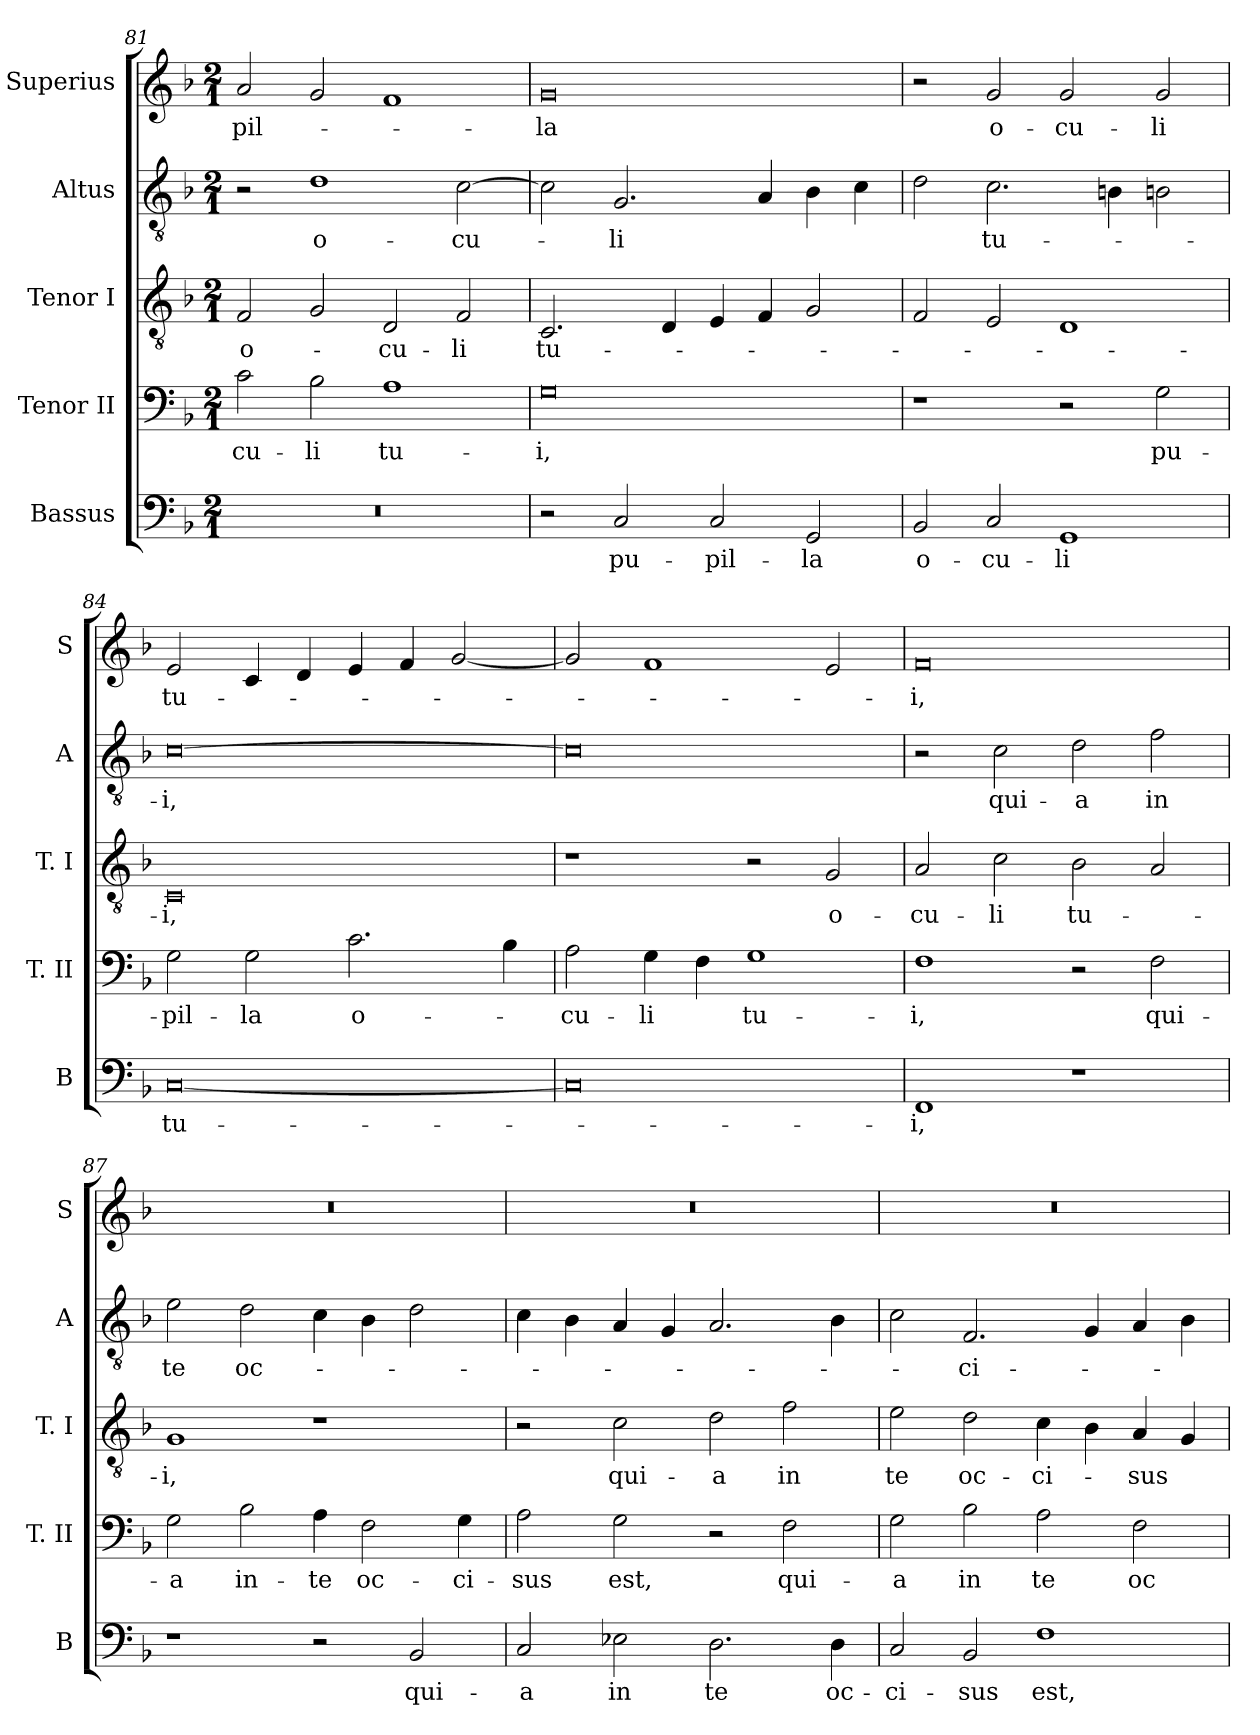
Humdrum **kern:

**kern	**text	**kern	**text	**kern	**text	**kern	**text	**kern	**text
*part5	*part5	*part4	*part4	*part3	*part3	*part2	*part2	*part1	*part1
*staff5	*staff5	*staff4	*staff4	*staff3	*staff3	*staff2	*staff2	*staff1	*staff1
*I"Bassus	*	*I"Tenor II	*	*I"Tenor I	*	*I"Altus	*	*I"Superius	*
*I'B	*	*I'T. II	*	*I'T. I	*	*I'A	*	*I'S	*
*clefF4	*	*clefF4	*	*clefGv2	*	*clefGv2	*	*clefG2	*
*k[b-]	*	*k[b-]	*	*k[b-]	*	*k[b-]	*	*k[b-]	*
*F:	*	*F:	*	*F:	*	*F:	*	*F:	*
*M2/1	*	*M2/1	*	*M2/1	*	*M2/1	*	*M2/1	*
=81	=81	=81	=81	=81	=81	=81	=81	=81	=81
0r	.	2c	-cu-	2F	o-	2r	.	2a	-pil-
.	.	2B-	-li	2G	.	1d	o-	2g	.
.	.	1A	tu-	2D	-cu-	.	.	1f	.
.	.	.	.	2F	-li	[2c	-cu-	.	.
=82	=82	=82	=82	=82	=82	=82	=82	=82	=82
2r	.	0G	-i,	2.C	tu-	2c]	.	0g	-la
2C	pu-	.	.	.	.	2.G	-li	.	.
.	.	.	.	4D	.	.	.	.	.
2C	-pil-	.	.	4E	.	.	.	.	.
.	.	.	.	4F	.	4A	.	.	.
2GG	-la	.	.	2G	.	4B-	.	.	.
.	.	.	.	.	.	4c	.	.	.
=83	=83	=83	=83	=83	=83	=83	=83	=83	=83
2BB-	o-	1r	.	2F	.	2d	.	2r	.
2C	-cu-	.	.	2E	.	2.c	tu-	2g	o-
1GG	-li	2r	.	1D	.	.	.	2g	-cu-
.	.	.	.	.	.	4Bn	.	.	.
.	.	2G	pu-	.	.	2Bn	.	2g	-li
=84	=84	=84	=84	=84	=84	=84	=84	=84	=84
[0C	tu-	2G	-pil-	0C	-i,	[0c	-i,	2e	tu-
.	.	2G	-la	.	.	.	.	4c	.
.	.	.	.	.	.	.	.	4d	.
.	.	2.c	o-	.	.	.	.	4e	.
.	.	.	.	.	.	.	.	4f	.
.	.	.	.	.	.	.	.	[2g	.
.	.	4B-	.	.	.	.	.	.	.
=85	=85	=85	=85	=85	=85	=85	=85	=85	=85
0C]	.	2A	-cu-	1r	.	0c]	.	2g]	.
.	.	4G	-li	.	.	.	.	1f	.
.	.	4F	.	.	.	.	.	.	.
.	.	1G	tu-	2r	.	.	.	.	.
.	.	.	.	2G	o-	.	.	2e	.
=86	=86	=86	=86	=86	=86	=86	=86	=86	=86
1FF	-i,	1F	-i,	2A	-cu-	2r	.	0f	-i,
.	.	.	.	2c	-li	2c	qui-	.	.
1r	.	2r	.	2B-	tu-	2d	-a	.	.
.	.	2F	qui-	2A	.	2f	in	.	.
=87	=87	=87	=87	=87	=87	=87	=87	=87	=87
1r	.	2G	-a	1G	-i,	2e	te	0r	.
.	.	2B-	in-	.	.	2d	oc-	.	.
2r	.	4A	-te	1r	.	4c	.	.	.
.	.	2F	oc-	.	.	4B-	.	.	.
2BB-	qui-	.	.	.	.	2d	.	.	.
.	.	4G	-ci-	.	.	.	.	.	.
=88	=88	=88	=88	=88	=88	=88	=88	=88	=88
2C	-a	2A	-sus	2r	.	4c	.	0r	.
.	.	.	.	.	.	4B-	.	.	.
2E-X	in	2G	est,	2c	qui-	4A	.	.	.
.	.	.	.	.	.	4G	.	.	.
2.D	te	2r	.	2d	-a	2.A	.	.	.
.	.	2F	qui-	2f	in	.	.	.	.
4D	oc-	.	.	.	.	4B-	.	.	.
=89	=89	=89	=89	=89	=89	=89	=89	=89	=89
2C	-ci-	2G	-a	2e	te	2c	.	0r	.
2BB-	-sus	2B-	in	2d	oc-	2.F	-ci-	.	.
1F	est,	2A	te	4c	-ci-	.	.	.	.
.	.	.	.	4B-	.	4G	.	.	.
.	.	2F	oc-	4A	-sus	4A	.	.	.
.	.	.	.	4G	.	4B-	.	.	.
=	=	=	=	=	=	=	=	=	=
*-	*-	*-	*-	*-	*-	*-	*-	*-	*-
